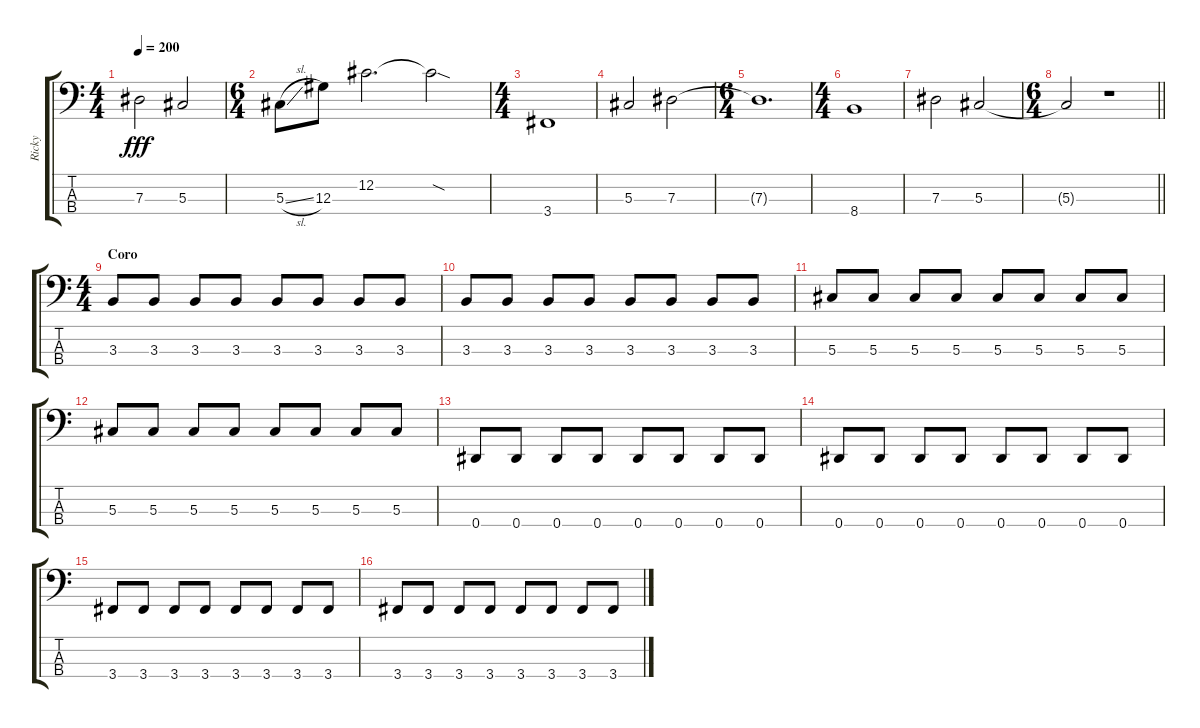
\track ("Ricky" "Ricky") {instrument electricbasspick}
\staff {score tabs}
\tuning (Gb2 Db2 Ab1 Eb1) {hide}
\ts (4 4)
\tempo 200
\clef f4
\ks c
7.3.2{dy fff} 5.3.2 |
\ts (6 4)
5.3{sl}.8 12.3.8 12.2.2{d} 12.2{sod t}.2 |
\ts (4 4)
3.4.1 |
5.3.2 7.3.2 |
\ts (6 4)
7.3{t}.1{d} |
\ts (4 4)
8.4.1 |
7.3.2 5.3.2 |
\ts (6 4)
\barLineRight lightlight
5.3{t}.2 r.1 |
\ts (4 4)
\section ("" "Coro")
3.3.8 3.3.8 3.3.8 3.3.8 3.3.8 3.3.8 3.3.8 3.3.8 |
3.3.8 3.3.8 3.3.8 3.3.8 3.3.8 3.3.8 3.3.8 3.3.8 |
5.3.8 5.3.8 5.3.8 5.3.8 5.3.8 5.3.8 5.3.8 5.3.8 |
5.3.8 5.3.8 5.3.8 5.3.8 5.3.8 5.3.8 5.3.8 5.3.8 |
0.4.8 0.4.8 0.4.8 0.4.8 0.4.8 0.4.8 0.4.8 0.4.8 |
0.4.8 0.4.8 0.4.8 0.4.8 0.4.8 0.4.8 0.4.8 0.4.8 |
3.4.8 3.4.8 3.4.8 3.4.8 3.4.8 3.4.8 3.4.8 3.4.8 |
3.4.8 3.4.8 3.4.8 3.4.8 3.4.8 3.4.8 3.4.8 3.4.8
